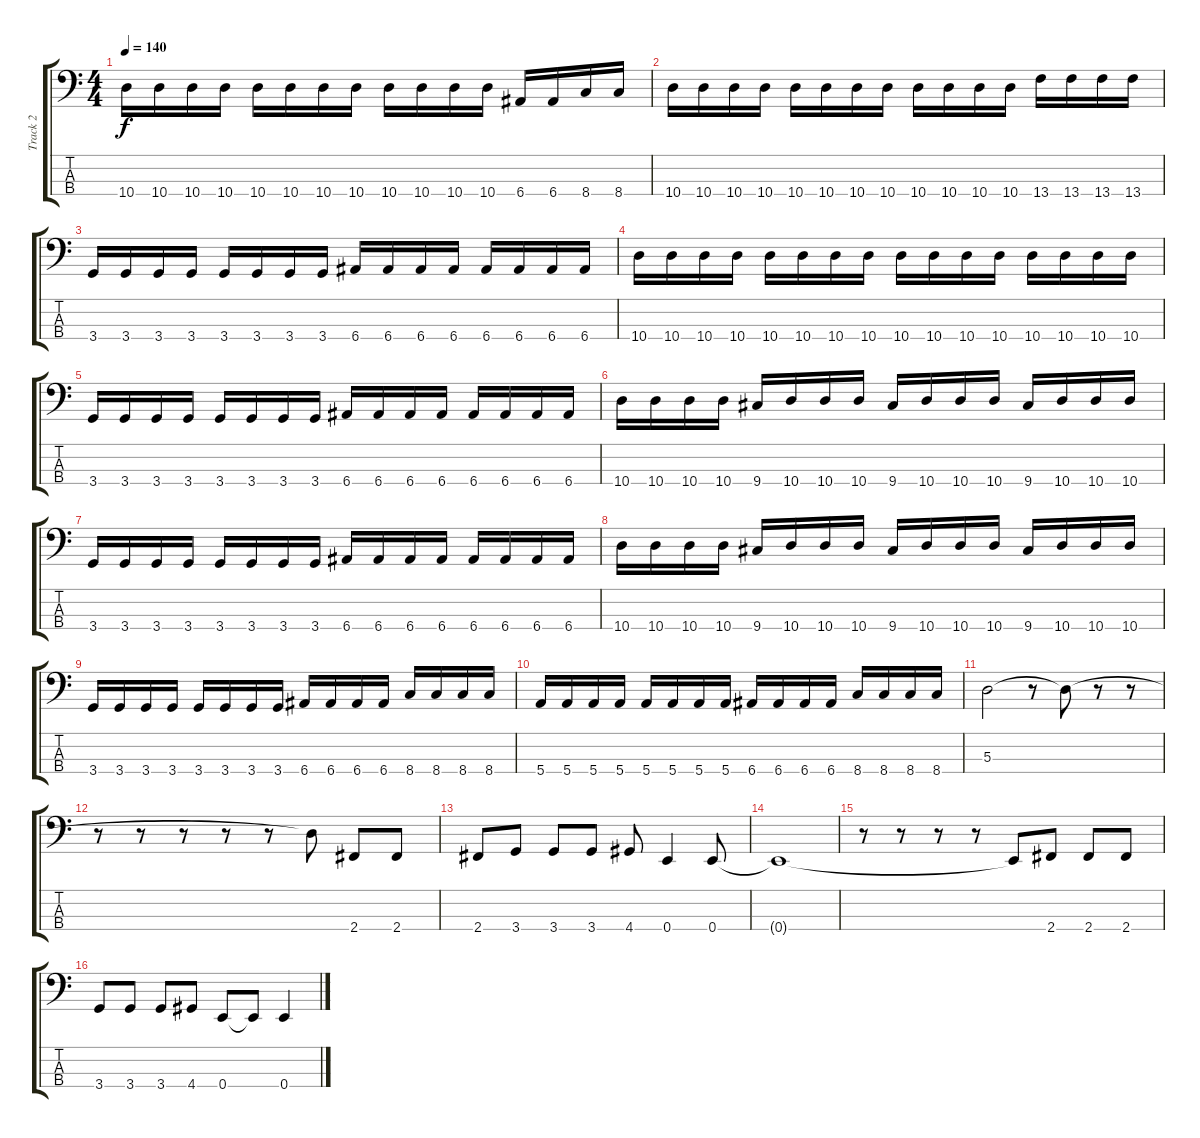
\track ("Track 2" "Track 2") {instrument electricbasspick}
\staff {score tabs}
\tuning (G2 D2 A1 E1) {hide}
\ts (4 4)
\tempo 140
\clef f4
\ks c
10.4.16{dy f} 10.4.16 10.4.16 10.4.16 10.4.16 10.4.16 10.4.16 10.4.16 10.4.16 10.4.16 10.4.16 10.4.16 6.4.16 6.4.16 8.4.16 8.4.16 |
10.4.16 10.4.16 10.4.16 10.4.16 10.4.16 10.4.16 10.4.16 10.4.16 10.4.16 10.4.16 10.4.16 10.4.16 13.4.16 13.4.16 13.4.16 13.4.16 |
3.4.16 3.4.16 3.4.16 3.4.16 3.4.16 3.4.16 3.4.16 3.4.16 6.4.16 6.4.16 6.4.16 6.4.16 6.4.16 6.4.16 6.4.16 6.4.16 |
10.4.16 10.4.16 10.4.16 10.4.16 10.4.16 10.4.16 10.4.16 10.4.16 10.4.16 10.4.16 10.4.16 10.4.16 10.4.16 10.4.16 10.4.16 10.4.16 |
3.4.16 3.4.16 3.4.16 3.4.16 3.4.16 3.4.16 3.4.16 3.4.16 6.4.16 6.4.16 6.4.16 6.4.16 6.4.16 6.4.16 6.4.16 6.4.16 |
10.4.16 10.4.16 10.4.16 10.4.16 9.4.16 10.4.16 10.4.16 10.4.16 9.4.16 10.4.16 10.4.16 10.4.16 9.4.16 10.4.16 10.4.16 10.4.16 |
3.4.16 3.4.16 3.4.16 3.4.16 3.4.16 3.4.16 3.4.16 3.4.16 6.4.16 6.4.16 6.4.16 6.4.16 6.4.16 6.4.16 6.4.16 6.4.16 |
10.4.16 10.4.16 10.4.16 10.4.16 9.4.16 10.4.16 10.4.16 10.4.16 9.4.16 10.4.16 10.4.16 10.4.16 9.4.16 10.4.16 10.4.16 10.4.16 |
3.4.16 3.4.16 3.4.16 3.4.16 3.4.16 3.4.16 3.4.16 3.4.16 6.4.16 6.4.16 6.4.16 6.4.16 8.4.16 8.4.16 8.4.16 8.4.16 |
5.4.16 5.4.16 5.4.16 5.4.16 5.4.16 5.4.16 5.4.16 5.4.16 6.4.16 6.4.16 6.4.16 6.4.16 8.4.16 8.4.16 8.4.16 8.4.16 |
5.3.2 r.8 5.3{t}.8 r.8 r.8 |
r.8 r.8 r.8 r.8 r.8 5.3{t}.8 2.4.8 2.4.8 |
2.4.8 3.4.8 3.4.8 3.4.8 4.4.8 0.4.4 0.4.8 |
0.4{t}.1 |
r.8 r.8 r.8 r.8 0.4{t}.8 2.4.8 2.4.8 2.4.8 |
3.4.8 3.4.8 3.4.8 4.4.8 0.4.8 0.4{t}.8 0.4.4
